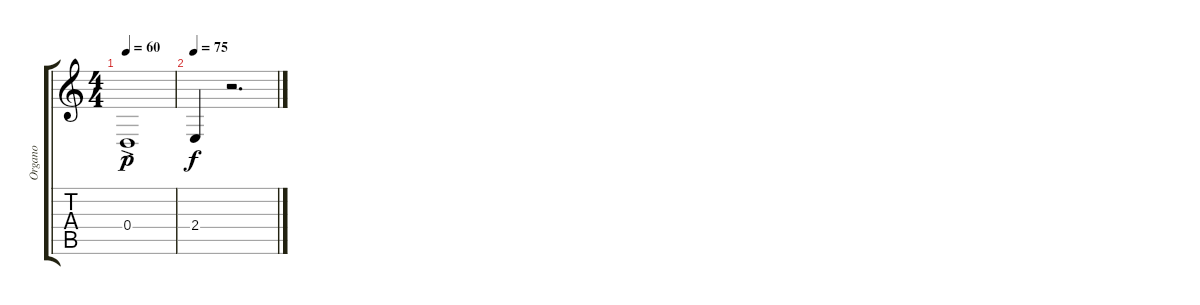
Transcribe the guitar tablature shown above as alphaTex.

\track ("Organo" "Organo") {instrument churchorgan}
\staff {score tabs}
\tuning (E4 B3 G3 D3 A2 E2) {hide}
\ts (4 4)
\tempo 60
\clef g2
\ks c
0.4{ac}.1{dy p} |
\tempo 75
2.4.4{dy f} r.2{d}
